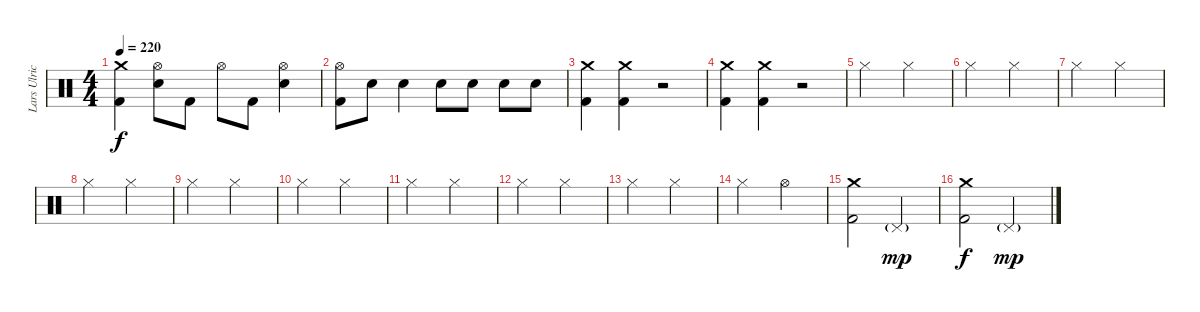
\track ("Lars Ulrich (Drums)" "Lars Ulric") {instrument percussion}
\staff {score}
\articulation defaults
\ts (4 4)
\tempo 220
\clef neutral
\ks c
("Crash medium (hit)" "Kick (hit) 2").4{dy f} ("Hi-Hat (open)" "Electric Snare (hit)").8 "Kick (hit) 2".8 "Hi-Hat (open)".8 "Kick (hit) 2".8 ("Hi-Hat (open)" "Electric Snare (hit)").4 |
("Hi-Hat (open)" "Kick (hit) 2").8 "Electric Snare (hit)".8 "Electric Snare (hit)".4 "Electric Snare (hit)".8 "Electric Snare (hit)".8 "Electric Snare (hit)".8 "Electric Snare (hit)".8 |
("Crash medium (hit)" "Kick (hit) 2").4 ("Crash medium (hit)" "Kick (hit) 2").4 r.2 |
("Crash medium (hit)" "Kick (hit) 2").4 ("Crash medium (hit)" "Kick (hit) 2").4 r.2 |
"Hi-Hat (closed)".2 "Hi-Hat (closed)".2 |
"Hi-Hat (closed)".2 "Hi-Hat (closed)".2 |
"Hi-Hat (closed)".2 "Hi-Hat (closed)".2 |
"Hi-Hat (closed)".2 "Hi-Hat (closed)".2 |
"Hi-Hat (closed)".2 "Hi-Hat (closed)".2 |
"Hi-Hat (closed)".2 "Hi-Hat (closed)".2 |
"Hi-Hat (closed)".2 "Hi-Hat (closed)".2 |
"Hi-Hat (closed)".2 "Hi-Hat (closed)".2 |
"Hi-Hat (closed)".2 "Hi-Hat (closed)".2 |
"Hi-Hat (closed)".2 "Hi-Hat (open)".2 |
("Crash medium (hit)" "Kick (hit) 2").2 "Pedal Hi-Hat (hit)"{g}.2{dy mp} |
("Crash medium (hit)" "Kick (hit) 2").2{dy f} "Pedal Hi-Hat (hit)"{g}.2{dy mp}
